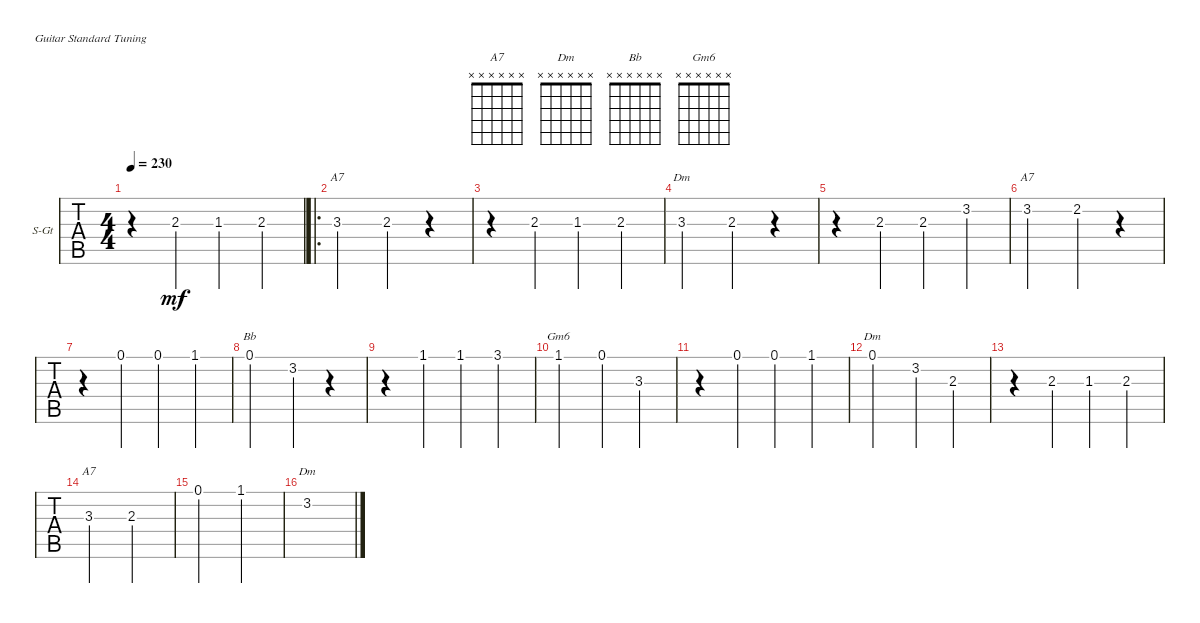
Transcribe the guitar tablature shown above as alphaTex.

\defaultSystemsLayout 4
\bracketExtendMode groupsimilarinstruments
\firstSystemTrackNameOrientation horizontal
\otherSystemsTrackNameOrientation horizontal
\track ("Steel Guitar" "S-Gt") {instrument acousticguitarsteel}
\staff {tabs}
\tuning (E4 B3 G3 D3 A2 E2)
\chord ("A7" x x x x x x)
\chord ("Dm" x x x x x x)
\chord ("Bb" x x x x x x)
\chord ("Gm6" x x x x x x)
\ts (4 4)
\tempo 230
\clef g2
\ks f
r.4{dy mf instrument acousticguitarsteel} 2.3.4 1.3.4 2.3.4 |
\ro
3.3.2{ch "A7"} 2.3.4 r.4 |
r.4 2.3.4 1.3.4 2.3.4 |
3.3.2{ch "Dm"} 2.3.4 r.4 |
r.4 2.3.4 2.3.4 3.2.4 |
3.2.2{ch "A7"} 2.2.4 r.4 |
r.4 0.1.4 0.1.4 1.1.4 |
0.1.2{ch "Bb"} 3.2.4 r.4 |
r.4 1.1.4 1.1.4 3.1.4 |
1.1.2{ch "Gm6"} 0.1.4 3.3.4 |
r.4 0.1.4 0.1.4 1.1.4 |
0.1.2{ch "Dm"} 3.2.4 2.3.4 |
r.4 2.3.4 1.3.4 2.3.4 |
3.3.2{ch "A7"} 2.3.2 |
0.1.2 1.1.2 |
3.2.1{ch "Dm"}
